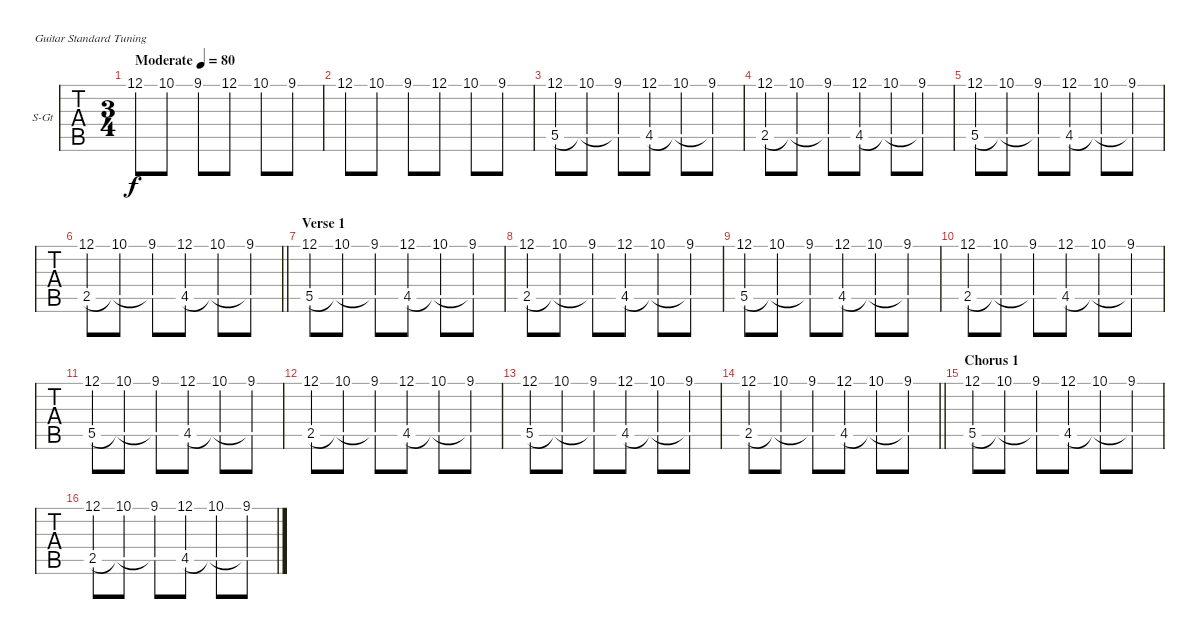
\bracketExtendMode groupsimilarinstruments
\firstSystemTrackNameOrientation horizontal
\otherSystemsTrackNameOrientation horizontal
\track ("Piano" "S-Gt") {instrument acousticgrandpiano}
\staff {tabs}
\tuning (E4 B3 G3 D3 A2 E2)
\displaytranspose 12
\ts (3 4)
\beaming (8 2 2 2)
\tempo (80 "Moderate")
\clef g2
\ks c
12.1.8{dy f instrument acousticgrandpiano} 10.1.8 9.1.8 12.1.8 10.1.8 9.1.8 |
12.1.8 10.1.8 9.1.8 12.1.8 10.1.8 9.1.8 |
(12.1 5.5).8 (10.1 5.5{t}).8 (9.1 5.5{t}).8 (12.1 4.5).8 (10.1 4.5{t}).8 (9.1 4.5{t}).8 |
(12.1 2.5).8 (10.1 2.5{t}).8 (9.1 2.5{t}).8 (12.1 4.5).8 (10.1 4.5{t}).8 (9.1 4.5{t}).8 |
(12.1 5.5).8 (10.1 5.5{t}).8 (9.1 5.5{t}).8 (12.1 4.5).8 (10.1 4.5{t}).8 (9.1 4.5{t}).8 |
\barLineRight lightlight
(12.1 2.5).8 (10.1 2.5{t}).8 (9.1 2.5{t}).8 (12.1 4.5).8 (10.1 4.5{t}).8 (9.1 4.5{t}).8 |
\section ("" "Verse 1")
(12.1 5.5).8 (10.1 5.5{t}).8 (9.1 5.5{t}).8 (12.1 4.5).8 (10.1 4.5{t}).8 (9.1 4.5{t}).8 |
(12.1 2.5).8 (10.1 2.5{t}).8 (9.1 2.5{t}).8 (12.1 4.5).8 (10.1 4.5{t}).8 (9.1 4.5{t}).8 |
(12.1 5.5).8 (10.1 5.5{t}).8 (9.1 5.5{t}).8 (12.1 4.5).8 (10.1 4.5{t}).8 (9.1 4.5{t}).8 |
(12.1 2.5).8 (10.1 2.5{t}).8 (9.1 2.5{t}).8 (12.1 4.5).8 (10.1 4.5{t}).8 (9.1 4.5{t}).8 |
(12.1 5.5).8 (10.1 5.5{t}).8 (9.1 5.5{t}).8 (12.1 4.5).8 (10.1 4.5{t}).8 (9.1 4.5{t}).8 |
(12.1 2.5).8 (10.1 2.5{t}).8 (9.1 2.5{t}).8 (12.1 4.5).8 (10.1 4.5{t}).8 (9.1 4.5{t}).8 |
(12.1 5.5).8 (10.1 5.5{t}).8 (9.1 5.5{t}).8 (12.1 4.5).8 (10.1 4.5{t}).8 (9.1 4.5{t}).8 |
\barLineRight lightlight
(12.1 2.5).8 (10.1 2.5{t}).8 (9.1 2.5{t}).8 (12.1 4.5).8 (10.1 4.5{t}).8 (9.1 4.5{t}).8 |
\section ("" "Chorus 1")
(12.1 5.5).8 (10.1 5.5{t}).8 (9.1 5.5{t}).8 (12.1 4.5).8 (10.1 4.5{t}).8 (9.1 4.5{t}).8 |
(12.1 2.5).8 (10.1 2.5{t}).8 (9.1 2.5{t}).8 (12.1 4.5).8 (10.1 4.5{t}).8 (9.1 4.5{t}).8
